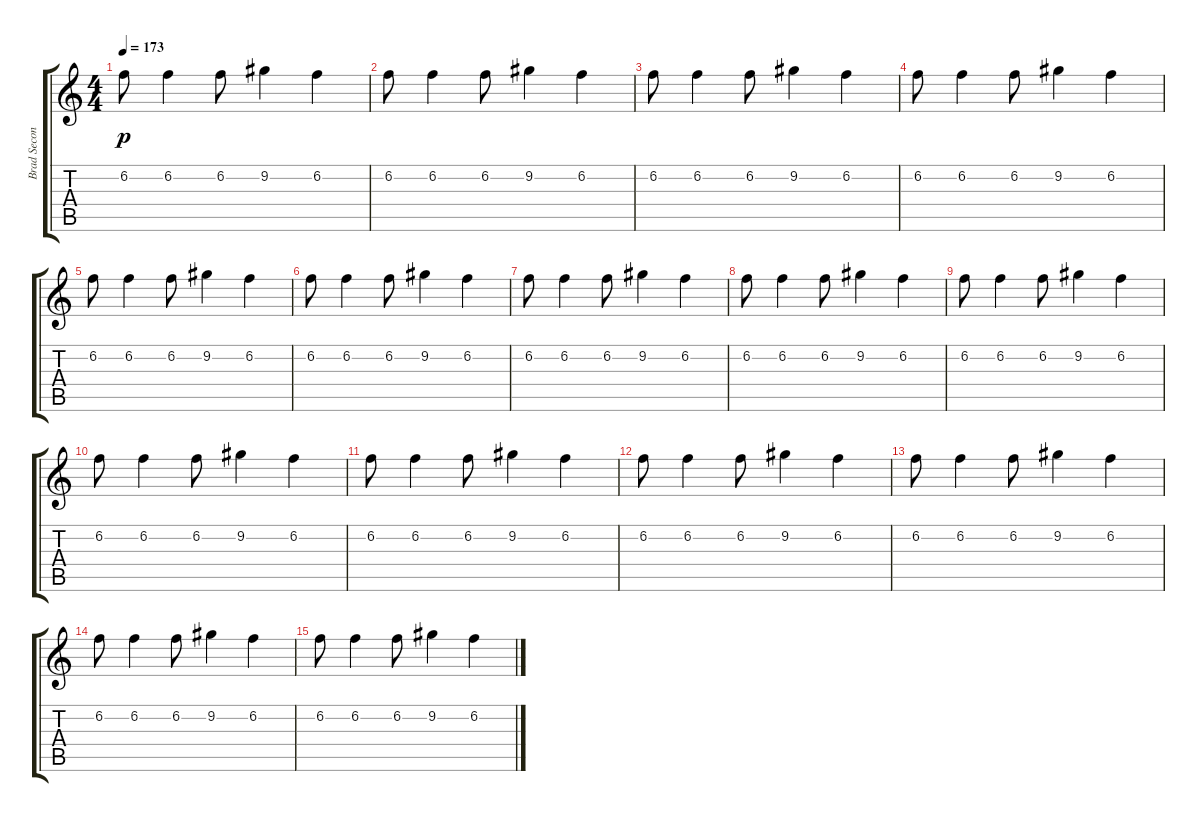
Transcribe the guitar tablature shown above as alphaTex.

\track ("Brad Second Guitar" "Brad Secon") {instrument electricguitarjazz}
\staff {score tabs}
\tuning (E4 B3 G3 D3 A2 E2) {hide}
\ts (4 4)
\tempo 173
\clef g2
\ks c
6.2.8{dy p} 6.2.4 6.2.8 9.2.4 6.2.4 |
6.2.8 6.2.4 6.2.8 9.2.4 6.2.4 |
6.2.8 6.2.4 6.2.8 9.2.4 6.2.4 |
6.2.8 6.2.4 6.2.8 9.2.4 6.2.4 |
6.2.8 6.2.4 6.2.8 9.2.4 6.2.4 |
6.2.8 6.2.4 6.2.8 9.2.4 6.2.4 |
6.2.8 6.2.4 6.2.8 9.2.4 6.2.4 |
6.2.8 6.2.4 6.2.8 9.2.4 6.2.4 |
6.2.8 6.2.4 6.2.8 9.2.4 6.2.4 |
6.2.8 6.2.4 6.2.8 9.2.4 6.2.4 |
6.2.8 6.2.4 6.2.8 9.2.4 6.2.4 |
6.2.8 6.2.4 6.2.8 9.2.4 6.2.4 |
6.2.8 6.2.4 6.2.8 9.2.4 6.2.4 |
6.2.8 6.2.4 6.2.8 9.2.4 6.2.4 |
6.2.8 6.2.4 6.2.8 9.2.4 6.2.4
